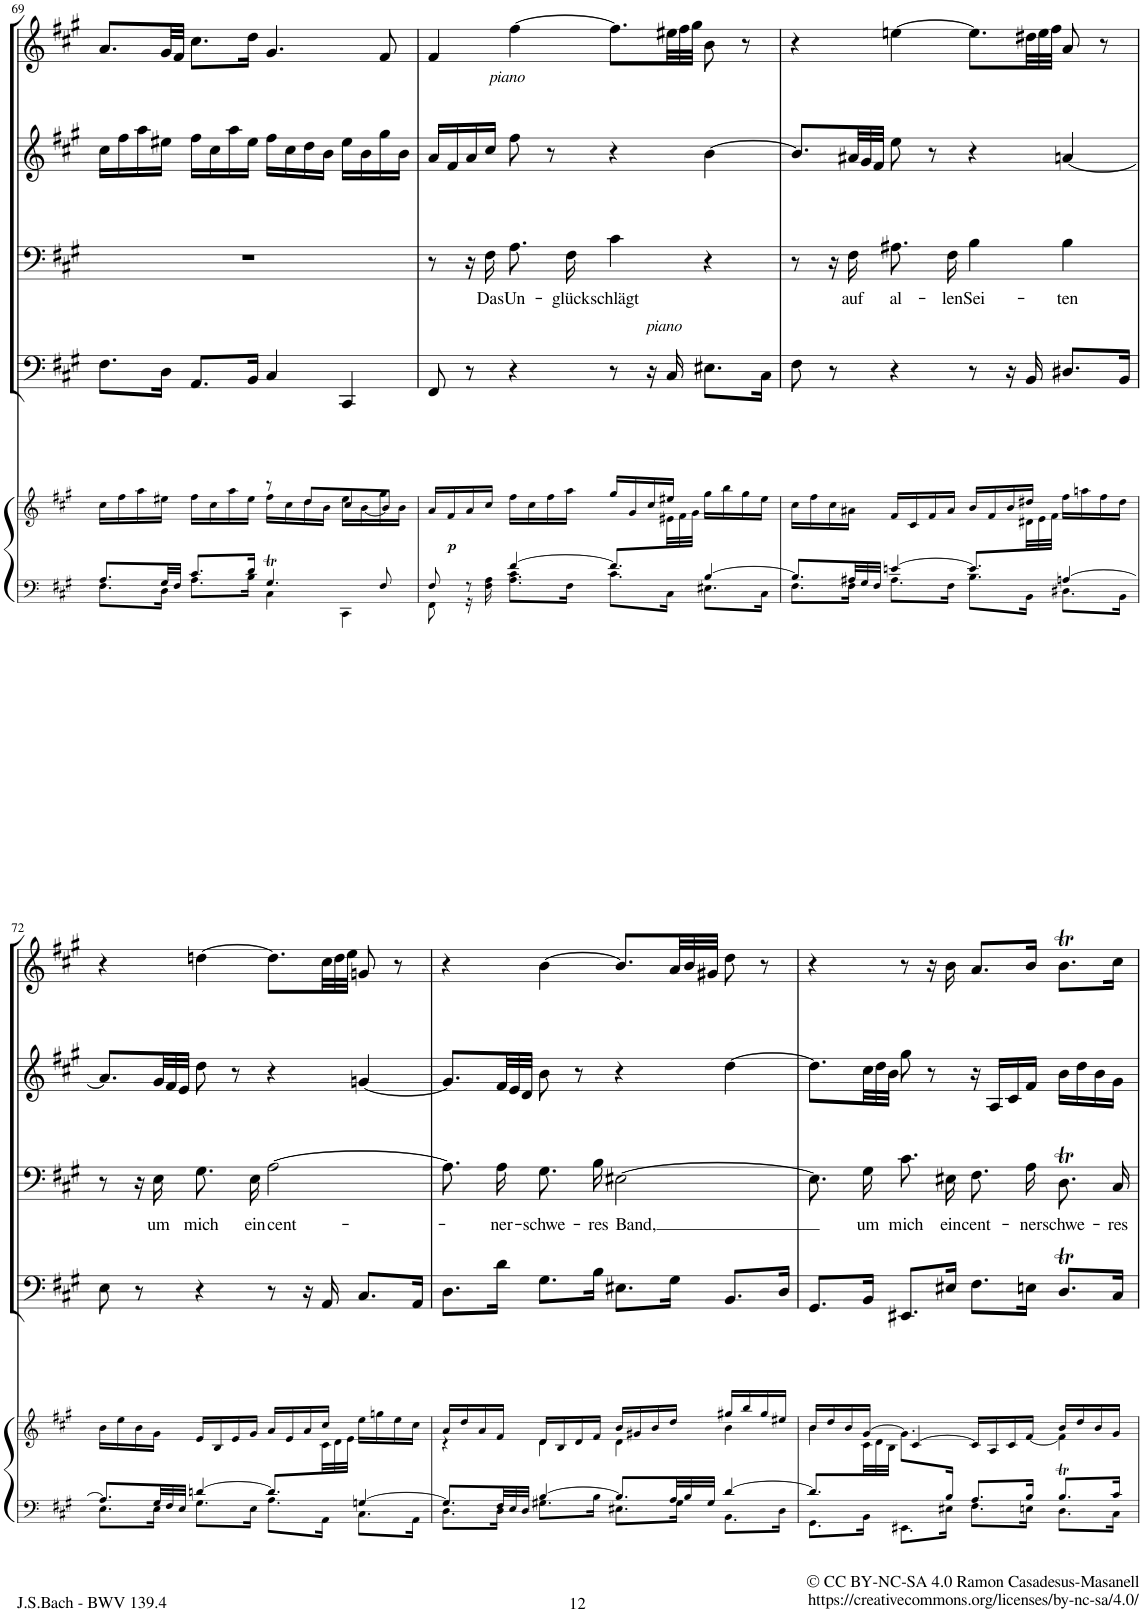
**kern	**kern	**dynam	**kern	**dynam	**kern	**text	**kern	**kern	**dynam
*part5	*part5	*part5	*part4	*part4	*part3	*part3	*part2	*part1	*part1
*staff6	*staff5	*staff5/6	*staff4	*staff4	*staff3	*staff3	*staff2	*staff1	*staff1
*I"Piano reduction	*	*	*I"Continuo	*	*I"Basso	*	*I"Violino	*I"Oboe d'amore I, II	*
*I'Pno	*	*	*	*	*	*	*I'Vln	*I'Ob	*
!!LO:PB:g=z
*clefF4	*clefG2	*	*clefF4	*	*clefF4	*	*clefG2	*clefG2	*
*k[f#c#g#]	*k[f#c#g#]	*	*k[f#c#g#]	*	*k[f#c#g#]	*	*k[f#c#g#]	*k[f#c#g#]	*
*M4/4	*M4/4	*	*M4/4	*	*M4/4	*	*M4/4	*M4/4	*
*met(c)	*met(c)	*	*met(c)	*	*met(c)	*	*met(c)	*met(c)	*
=69	=69	=69	=69	=69	=69	=69	=69	=69	=69
*^	*^	*	*	*	*	*	*	*	*
8.A/L	8.F#\L	2ryy	16cc#\LL	.	8.F#\L	.	1r	.	16cc#\LL	8.a/L	.
.	.	.	16ff#\	.	.	.	.	.	16ff#\	.	.
.	.	.	16aa\	.	.	.	.	.	16aa\	.	.
32G#/LL	16D\Jk	.	16ee#X\JJ	.	16D\Jk	.	.	.	16ee#X\JJ	32g#/LL	.
32F#/JJJ	.	.	.	.	.	.	.	.	.	32f#/JJJ	.
8.c#/L	8.A\L	.	16ff#\LL	.	8.AA/L	.	.	.	16ff#\LL	8.cc#\L	.
.	.	.	16cc#\	.	.	.	.	.	16cc#\	.	.
.	.	.	16aa\	.	.	.	.	.	16aa\	.	.
16d/Jk	16B\Jk	.	16ee#\JJ	.	16BB/Jk	.	.	.	16ee#\JJ	16dd\Jk	.
4.G#t/	4C#\	8r	16ff#\LL	.	4C#/	.	.	.	16ff#\LL	4.g#/	.
.	.	.	16cc#\	.	.	.	.	.	16cc#\	.	.
.	.	8dd/L	16dd\	.	.	.	.	.	16dd\	.	.
.	.	.	16b\JJ	.	.	.	.	.	16b\JJ	.	.
.	4CC#\	8cc#/	16ee#\LL	.	4CC#/	.	.	.	16ee#\LL	.	.
.	.	.	[16b\	.	.	.	.	.	16b\	.	.
8F#/	.	8b/J]	16gg#\	.	.	.	.	.	16gg#\	8f#/	.
.	.	.	16b\JJ	.	.	.	.	.	16b\JJ	.	.
=70	=70	=70	=70	=70	=70	=70	=70	=70	=70	=70	=70
8F#/	8FF#\	16a/LL	8.ryy	.	8FF#/	.	8r	.	16a/LL	4f#/	.
!	!	!	!	!LO:DY:b	!	!	!	!	!	!	!
.	.	16f#/	.	p	.	.	.	.	16f#/	.	.
8r	16r	16a/	.	.	8r	.	16r	.	16a/	.	.
*	*	*v	*v	*	*	*	*	*	*	*	*
!	!	!	!	!	!	!	!LO:LY:b	!	!	!
.	16F#\ 16A\	16cc#/JJ	.	.	.	16F#\	Das	16cc#/JJ	.	.
!	!	!	!	!	!	!	!LO:LY:b	!	!	!LO:DY:b
[4f#/	8.A\ 8.c#\L	16ff#\LL	.	4r	.	8.A\L	Un-	8ff#\	[4ff#\	other-dynamics
.	.	16cc#\	.	.	.	.	.	.	.	.
.	.	16ff#\	.	.	.	.	.	8r	.	.
!	!	!	!	!	!	!	!LO:LY:b	!	!	!
.	16F#\Jk	16aa\JJ	.	.	.	16F#\Jk	-glück	.	.	.
!	!	!	!	!	!	!	!LO:LY:b	!	!	!
8.f#/L]	8.c#\L	16gg#/LL	.	8r	.	4c#\	schlägt	4r	8.ff#\L]	.
.	.	16g#/	.	.	.	.	.	.	.	.
.	.	16cc#/	.	16r	.	.	.	.	.	.
*	*	*^	*	*	*	*	*	*	*	*
*	*	*	*Xbrackettup	*	*	*	*	*	*	*Xbrackettup	*
!	!	!	!	!	!	!LO:DY:a	!	!	!	!	!
16ryy	16C#\Jk	16ee#X/JJ	48e#X\LL	.	16C#/	other-dynamics	.	.	.	48ee#X\LL	.
.	.	.	48f#\	.	.	.	.	.	.	48ff#\	.
.	.	.	48g#\JJJ	.	.	.	.	.	.	48gg#\JJJ	.
[4B/	8.E#X\L	16gg#\LL	4ryy	.	8.E#X\L	.	4r	.	[4b\	8b\	.
.	.	16bb\	.	.	.	.	.	.	.	.	.
.	.	16gg#\	.	.	.	.	.	.	.	8r	.
.	16C#\Jk	16ee#\JJ	.	.	16C#\Jk	.	.	.	.	.	.
=71	=71	=71	=71	=71	=71	=71	=71	=71	=71	=71	=71
8.B/L]	8.F#\L	16cc#\LL	8.ryy	.	8F#\	.	8r	.	8.b/L]	4r	.
.	.	16ff#\	.	.	.	.	.	.	.	.	.
.	.	16cc#\	.	.	8r	.	16r	.	.	.	.
*	*	*v	*v	*	*	*	*	*	*	*	*
*Xbrackettup	*	*	*	*	*	*	*	*	*	*
!	!	!	!	!	!	!	!LO:LY:b	!	!	!
*	*	*	*	*	*	*	*	*Xbrackettup	*	*
48A#X/LL	16F#\Jk	16a#X\JJ	.	.	.	16F#\	auf	48a#X/LL	.	.
48G#/	.	.	.	.	.	.	.	48g#/	.	.
48F#/JJJ	.	.	.	.	.	.	.	48f#/JJJ	.	.
!	!	!	!	!	!	!	!LO:LY:b	!	!	!
[4en/	8.A#\L	16f#/LL	.	4r	.	8.A#X\L	al-	8ee\	[4een\	.
.	.	16c#/	.	.	.	.	.	.	.	.
.	.	16f#/	.	.	.	.	.	8r	.	.
!	!	!	!	!	!	!	!LO:LY:b	!	!	!
.	16F#\Jk	16a#/JJ	.	.	.	16F#\Jk	-len	.	.	.
!	!	!	!	!	!	!	!LO:LY:b	!	!	!
8.e/L]	8.B\L	16b/LL	.	8r	.	4B\	Sei-	4r	8.ee\L]	.
.	.	16f#/	.	.	.	.	.	.	.	.
.	.	16b/	.	16r	.	.	.	.	.	.
*	*	*^	*	*	*	*	*	*	*	*
16ryy	16BB\Jk	16dd#X/JJ	48d#X\LL	.	16BB/	.	.	.	.	48dd#X\LL	.
.	.	.	48e\	.	.	.	.	.	.	48ee\	.
.	.	.	48f#\JJJ	.	.	.	.	.	.	48ff#\JJJ	.
!	!	!	!	!	!	!	!	!LO:LY:b	!	!	!
[4An/	8.D#X\L	16ff#\LL	4ryy	.	8.D#X/L	.	4B\	-ten	[4an/	8a/	.
.	.	16aan\	.	.	.	.	.	.	.	.	.
.	.	16ff#\	.	.	.	.	.	.	.	8r	.
.	16BB\Jk	16dd#\JJ	.	.	16BB/Jk	.	.	.	.	.	.
!!LO:LB:g=z
=72	=72	=72	=72	=72	=72	=72	=72	=72	=72	=72	=72
8.A/L]	8.E\L	16b\LL	8.ryy	.	8E\	.	8r	.	8.a/L]	4r	.
.	.	16ee\	.	.	.	.	.	.	.	.	.
.	.	16b\	.	.	8r	.	16r	.	.	.	.
*	*	*v	*v	*	*	*	*	*	*	*	*
!	!	!	!	!	!	!	!LO:LY:b	!	!	!
48G#/LL	16E\Jk	16g#\JJ	.	.	.	16E\	um	48g#/LL	.	.
48F#/	.	.	.	.	.	.	.	48f#/	.	.
48E/JJJ	.	.	.	.	.	.	.	48e/JJJ	.	.
!	!	!	!	!	!	!	!LO:LY:b	!	!	!
[4dn/	8.G#\L	16e/LL	.	4r	.	8.G#\L	mich	8dd\	[4ddn\	.
.	.	16B/	.	.	.	.	.	.	.	.
.	.	16e/	.	.	.	.	.	8r	.	.
!	!	!	!	!	!	!	!LO:LY:b	!	!	!
.	16E\Jk	16g#/JJ	.	.	.	16E\Jk	ein	.	.	.
!	!	!	!	!	!	!	!LO:LY:b	!	!	!
8.d/L]	8.A\L	16a/LL	.	8r	.	[2A\	cent-	4r	8.dd\L]	.
.	.	16e/	.	.	.	.	.	.	.	.
.	.	16a/	.	16r	.	.	.	.	.	.
*	*	*^	*	*	*	*	*	*	*	*
16ryy	16AA\Jk	16cc#/JJ	48c#\LL	.	16AA/	.	.	.	.	48cc#\LL	.
.	.	.	48d\	.	.	.	.	.	.	48dd\	.
.	.	.	48e\JJJ	.	.	.	.	.	.	48ee\JJJ	.
[4Gn/	8.C#\L	16ee\LL	4ryy	.	8.C#/L	.	.	.	[4gn/	8gn/	.
.	.	16ggn\	.	.	.	.	.	.	.	.	.
.	.	16ee\	.	.	.	.	.	.	.	8r	.
.	16AA\Jk	16cc#\JJ	.	.	16AA/Jk	.	.	.	.	.	.
=73	=73	=73	=73	=73	=73	=73	=73	=73	=73	=73	=73
8.G/L]	8.D\L	16a/LL	4r	.	8.D\L	.	8.A\L]	.	8.g/L]	4r	.
.	.	16dd/	.	.	.	.	.	.	.	.	.
.	.	16a/	.	.	.	.	.	.	.	.	.
!	!	!	!	!	!	!	!	!LO:LY:b	!	!	!
48F#/LL	16D\Jk	16f#/JJ	.	.	16d\Jk	.	16A\Jk	-ner-	48f#/LL	.	.
48E/	.	.	.	.	.	.	.	.	48e/	.	.
48D/JJJ	.	.	.	.	.	.	.	.	48d/JJJ	.	.
!	!	!	!	!	!	!	!	!LO:LY:b	!	!	!
[4B/	8.G#X\L	16d/LL	4d\	.	8.G#\L	.	8.G#\L	-schwe-	8b\	[4b\	.
.	.	16B/	.	.	.	.	.	.	.	.	.
.	.	16d/	.	.	.	.	.	.	8r	.	.
!	!	!	!	!	!	!	!	!LO:LY:b	!	!	!
.	16B\Jk	16f#/JJ	.	.	16B\Jk	.	16B\Jk	-res	.	.	.
!	!	!	!	!	!	!	!	!LO:LY:b	!	!	!
8.B/L]	8.E#X\L	16b/LL	4d\	.	8.E#X\L	.	[2E#X\	Band,	4r	8.b/L]	.
.	.	16g#X/	.	.	.	.	.	.	.	.	.
.	.	16b/	.	.	.	.	.	.	.	.	.
48A/LL	16G#\Jk	16dd/JJ	.	.	16G#\Jk	.	.	.	.	48a/LL	.
48B/	.	.	.	.	.	.	.	.	.	48b/	.
48G#/JJJ	.	.	.	.	.	.	.	.	.	48g#X/JJJ	.
[4d/	8.BB\L	16gg#X/LL	4b\	.	8.BB/L	.	.	.	[4dd\	8dd\	.
.	.	16bb/	.	.	.	.	.	.	.	.	.
.	.	16gg#/	.	.	.	.	.	.	.	8r	.
.	16D\Jk	16ee#X/JJ	.	.	16D/Jk	.	.	.	.	.	.
=74	=74	=74	=74	=74	=74	=74	=74	=74	=74	=74	=74
*	*	*	*^	*	*	*	*	*	*	*	*
8.d/L]	8.GG#\L	16b/LL	4b\	8.ryy	.	8.GG#/L	.	8.E#\L]	.	8.dd\L]	4r	.
.	.	16dd/	.	.	.	.	.	.	.	.	.	.
.	.	16b/	.	.	.	.	.	.	.	.	.	.
!	!	!	!	!	!	!	!	!	!LO:LY:b	!	!	!
4ryy	16BB\Jk	[16g#/JJ	.	48c#\LL	.	16BB/Jk	.	16G#\Jk	um	48cc#\LL	.	.
.	.	.	.	48d\	.	.	.	.	.	48dd\	.	.
.	.	.	.	48B\JJJ	.	.	.	.	.	48b\JJJ	.	.
!	!	!	!	!	!	!	!	!	!LO:LY:b	!	!	!
.	8.EE#X\L	[>4c#/	4ryy	8.g#\L]	.	8.EE#X/L	.	8.c#\L	mich	8gg#\	8r	.
.	.	.	.	.	.	.	.	.	.	8r	16r	.
!	!	!	!	!	!	!	!	!	!LO:LY:b	!	!	!
16B/Jk	16E#X\Jk	.	.	2ryy	.	16E#X/Jk	.	16E#X\Jk	ein	.	16b\	.
!	!	!	!	!	!	!	!	!	!LO:LY:b	!	!	!
8.A/L	8.F#\L	16c#/LL]	4ryy	.	.	8.F#\L	.	8.F#\L	cent-	16r	8.a/L	.
.	.	16A/	.	.	.	.	.	.	.	16A/LL	.	.
.	.	16c#/	.	.	.	.	.	.	.	16c#/	.	.
!	!	!	!	!	!	!	!	!	!LO:LY:b	!	!	!
16B/Jk	16En\Jk	[<16f#/JJ	.	.	.	16En\Jk	.	16A\Jk	-ner-	16f#/JJ	16b/Jk	.
!	!	!	!	!	!	!	!	!	!LO:LY:b	!	!	!
8.BT/L	8.D\L	16b/LL	4f#\]	.	.	8.DT/L	.	8.DT/L	-schwe-	16b\LL	8.bT\L	.
.	.	16dd/	.	.	.	.	.	.	.	16dd\	.	.
.	.	16b/	.	.	.	.	.	.	.	16b\	.	.
!	!	!	!	!	!	!	!	!	!LO:LY:b	!	!	!
16c#/Jk	16C#\Jk	16g#/JJ	.	16ryy	.	16C#/Jk	.	16C#/Jk	-res	16g#\JJ	16cc#\Jk	.
*v	*v	*	*	*	*	*	*	*	*	*	*	*
*	*v	*v	*v	*	*	*	*	*	*	*	*
=	=	=	=	=	=	=	=	=	=
*-	*-	*-	*-	*-	*-	*-	*-	*-	*-
